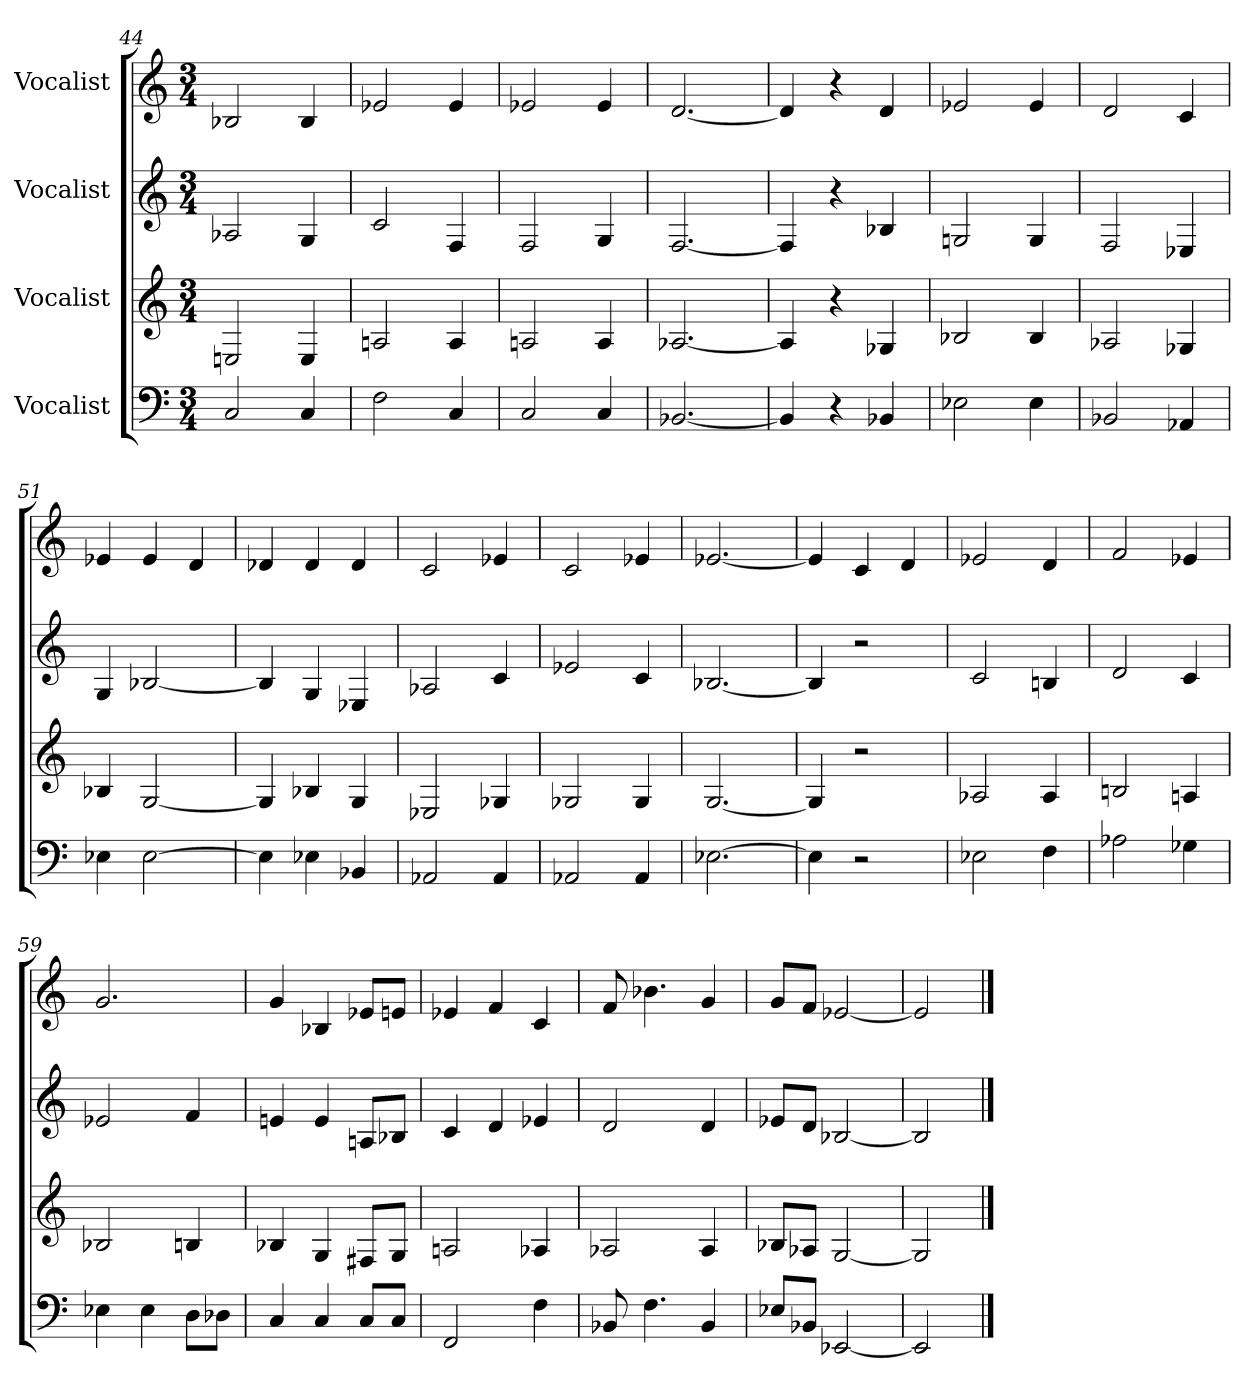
**kern	**kern	**kern	**kern
*part4	*part3	*part2	*part1
*staff4	*staff3	*staff2	*staff1
*I"Vocalist	*I"Vocalist	*I"Vocalist	*I"Vocalist
*M3/4	*M3/4	*M3/4	*M3/4
=44	=44	=44	=44
2C	2En	2A-X	2B-X
4C	4E	4G	4B-
=45	=45	=45	=45
2F	2An	2c	2e-X
4C	4A	4F	4e-
=46	=46	=46	=46
2C	2An	2F	2e-X
4C	4A	4G	4e-
=47	=47	=47	=47
[2.BB-X	[2.A-X	[2.F	[2.d
=48	=48	=48	=48
4BB-]	4A-]	4F]	4d]
4r	4r	4r	4r
4BB-X	4G-X	4B-X	4d
=49	=49	=49	=49
2E-X	2B-X	2Gn	2e-X
4E-	4B-	4G	4e-
=50	=50	=50	=50
2BB-X	2A-X	2F	2d
4AA-X	4G-X	4E-X	4c
=51	=51	=51	=51
4E-X	4B-X	4G	4e-X
[2E-	[2G	[2B-X	4e-
.	.	.	4d
=52	=52	=52	=52
4E-]	4G]	4B-]	4d-X
4E-X	4B-X	4G	4d-
4BB-X	4G	4E-X	4d-
=53	=53	=53	=53
2AA-X	2E-X	2A-X	2c
4AA-	4G-X	4c	4e-X
=54	=54	=54	=54
2AA-X	2G-X	2e-X	2c
4AA-	4G-	4c	4e-X
=55	=55	=55	=55
[2.E-X	[2.G	[2.B-X	[2.e-X
=56	=56	=56	=56
4E-]	4G]	4B-]	4e-]
2r	2r	2r	4c
.	.	.	4d
=57	=57	=57	=57
2E-X	2A-X	2c	2e-X
4F	4A-	4Bn	4d
=58	=58	=58	=58
2A-X	2Bn	2d	2f
4G-X	4An	4c	4e-X
=59	=59	=59	=59
4E-X	2B-X	2e-X	2.g
4E-	.	.	.
8DL	4Bn	4f	.
8D-XJ	.	.	.
=60	=60	=60	=60
4C	4B-X	4en	4g
4C	4G	4e	4B-X
8CL	8F#XL	8AnL	8e-XL
8CJ	8GJ	8B-XJ	8enJ
=61	=61	=61	=61
2FF	2An	4c	4e-X
.	.	4d	4f
4F	4A-X	4e-X	4c
=62	=62	=62	=62
8BB-X	2A-X	2d	8f
4.F	.	.	4.b-X
4BB-	4A-	4d	4g
=63	=63	=63	=63
8E-XL	8B-XL	8e-XL	8gL
8BB-XJ	8A-XJ	8dJ	8fJ
[2EE-X	[2G	[2B-X	[2e-X
=64	=64	=64	=64
2EE-]	2G]	2B-]	2e-]
==	==	==	==
*-	*-	*-	*-
